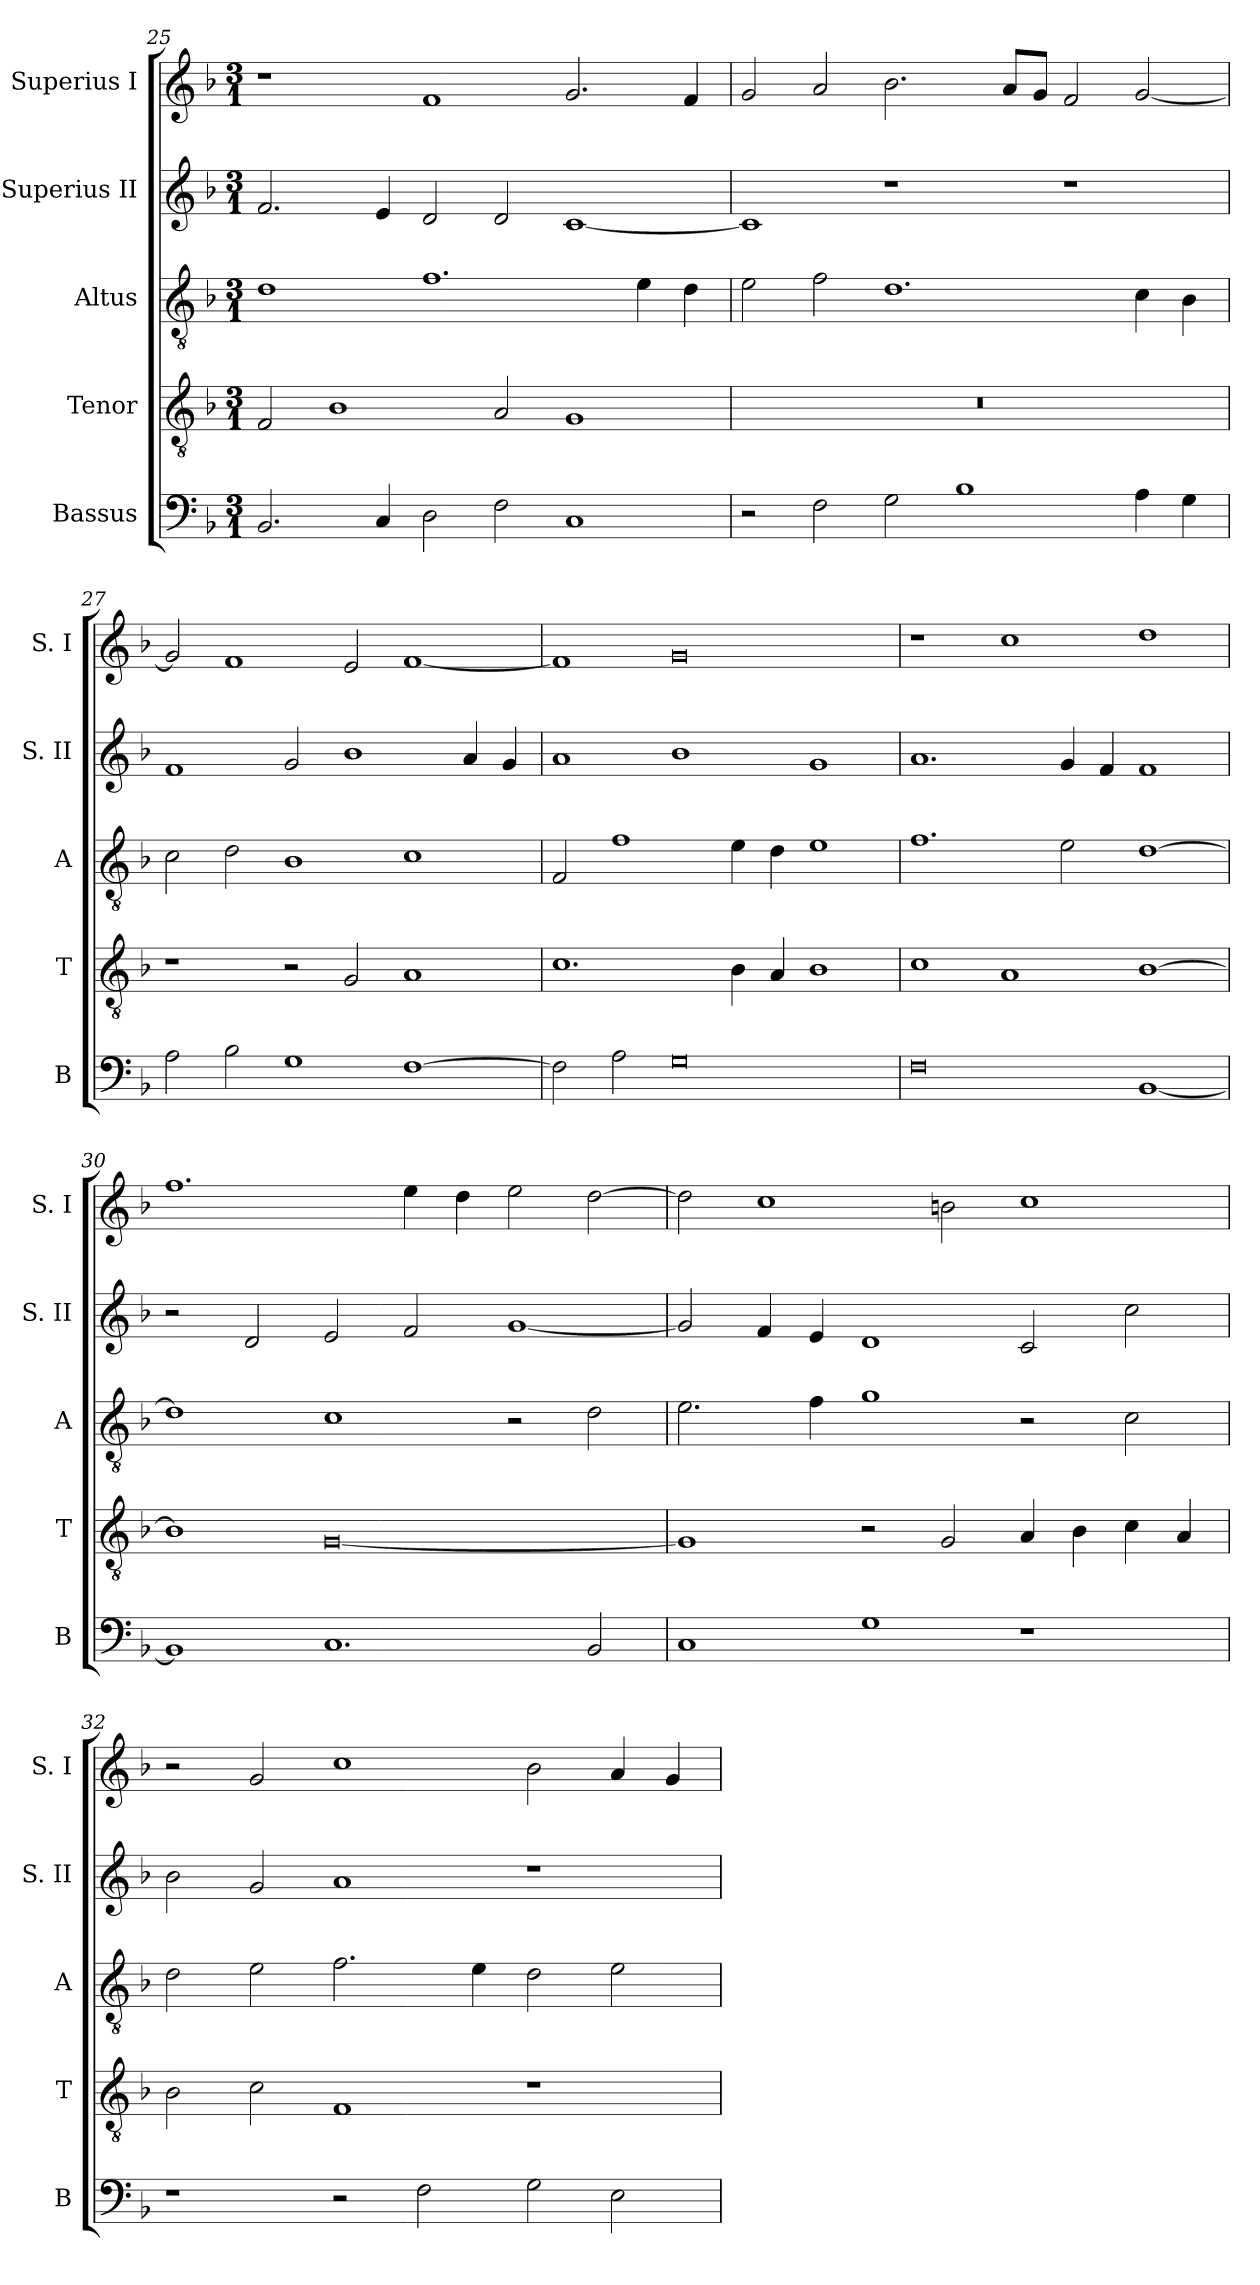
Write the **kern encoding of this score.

**kern	**kern	**kern	**kern	**kern
*part5	*part4	*part3	*part2	*part1
*staff5	*staff4	*staff3	*staff2	*staff1
*I"Bassus	*I"Tenor	*I"Altus	*I"Superius II	*I"Superius I
*I'B	*I'T	*I'A	*I'S. II	*I'S. I
*clefF4	*clefGv2	*clefGv2	*clefG2	*clefG2
*k[b-]	*k[b-]	*k[b-]	*k[b-]	*k[b-]
*F:	*F:	*F:	*F:	*F:
*M3/1	*M3/1	*M3/1	*M3/1	*M3/1
=25	=25	=25	=25	=25
2.BB-	2F	1d	2.f	1r
.	1B-	.	.	.
4C	.	.	4e	.
2D	.	1.f	2d	1f
2F	2A	.	2d	.
1C	1G	.	[1c	2.g
.	.	4e	.	.
.	.	4d	.	4f
=26	=26	=26	=26	=26
2r	1%3r	2e	1c]	2g
2F	.	2f	.	2a
2G	.	1.d	1r	2.b-
1B-	.	.	.	.
.	.	.	.	8aL
.	.	.	.	8gJ
.	.	.	1r	2f
4A	.	4c	.	[2g
4G	.	4B-	.	.
=27	=27	=27	=27	=27
2A	1r	2c	1f	2g]
2B-	.	2d	.	1f
1G	2r	1B-	2g	.
.	2G	.	1b-	2e
[1F	1A	1c	.	[1f
.	.	.	4a	.
.	.	.	4g	.
=28	=28	=28	=28	=28
2F]	1.c	2F	1a	1f]
2A	.	1f	.	.
0G	.	.	1b-	0g
.	4B-	4e	.	.
.	4A	4d	.	.
.	1B-	1e	1g	.
=29	=29	=29	=29	=29
0F	1c	1.f	1.a	1r
.	1A	.	.	1cc
.	.	2e	4g	.
.	.	.	4f	.
[1BB-	[1B-	[1d	1f	1dd
=30	=30	=30	=30	=30
1BB-]	1B-]	1d]	2r	1.ff
.	.	.	2d	.
1.C	[0G	1c	2e	.
.	.	.	2f	4ee
.	.	.	.	4dd
.	.	2r	[1g	2ee
2BB-	.	2d	.	[2dd
=31	=31	=31	=31	=31
1C	1G]	2.e	2g]	2dd]
.	.	.	4f	1cc
.	.	4f	4e	.
1G	2r	1g	1d	.
.	2G	.	.	2bn
1r	4A	2r	2c	1cc
.	4B-	.	.	.
.	4c	2c	2cc	.
.	4A	.	.	.
=32	=32	=32	=32	=32
1r	2B-	2d	2b-	2r
.	2c	2e	2g	2g
2r	1F	2.f	1a	1cc
2F	.	.	.	.
.	.	4e	.	.
2G	1r	2d	1r	2b-
2E	.	2e	.	4a
.	.	.	.	4g
=	=	=	=	=
*-	*-	*-	*-	*-
